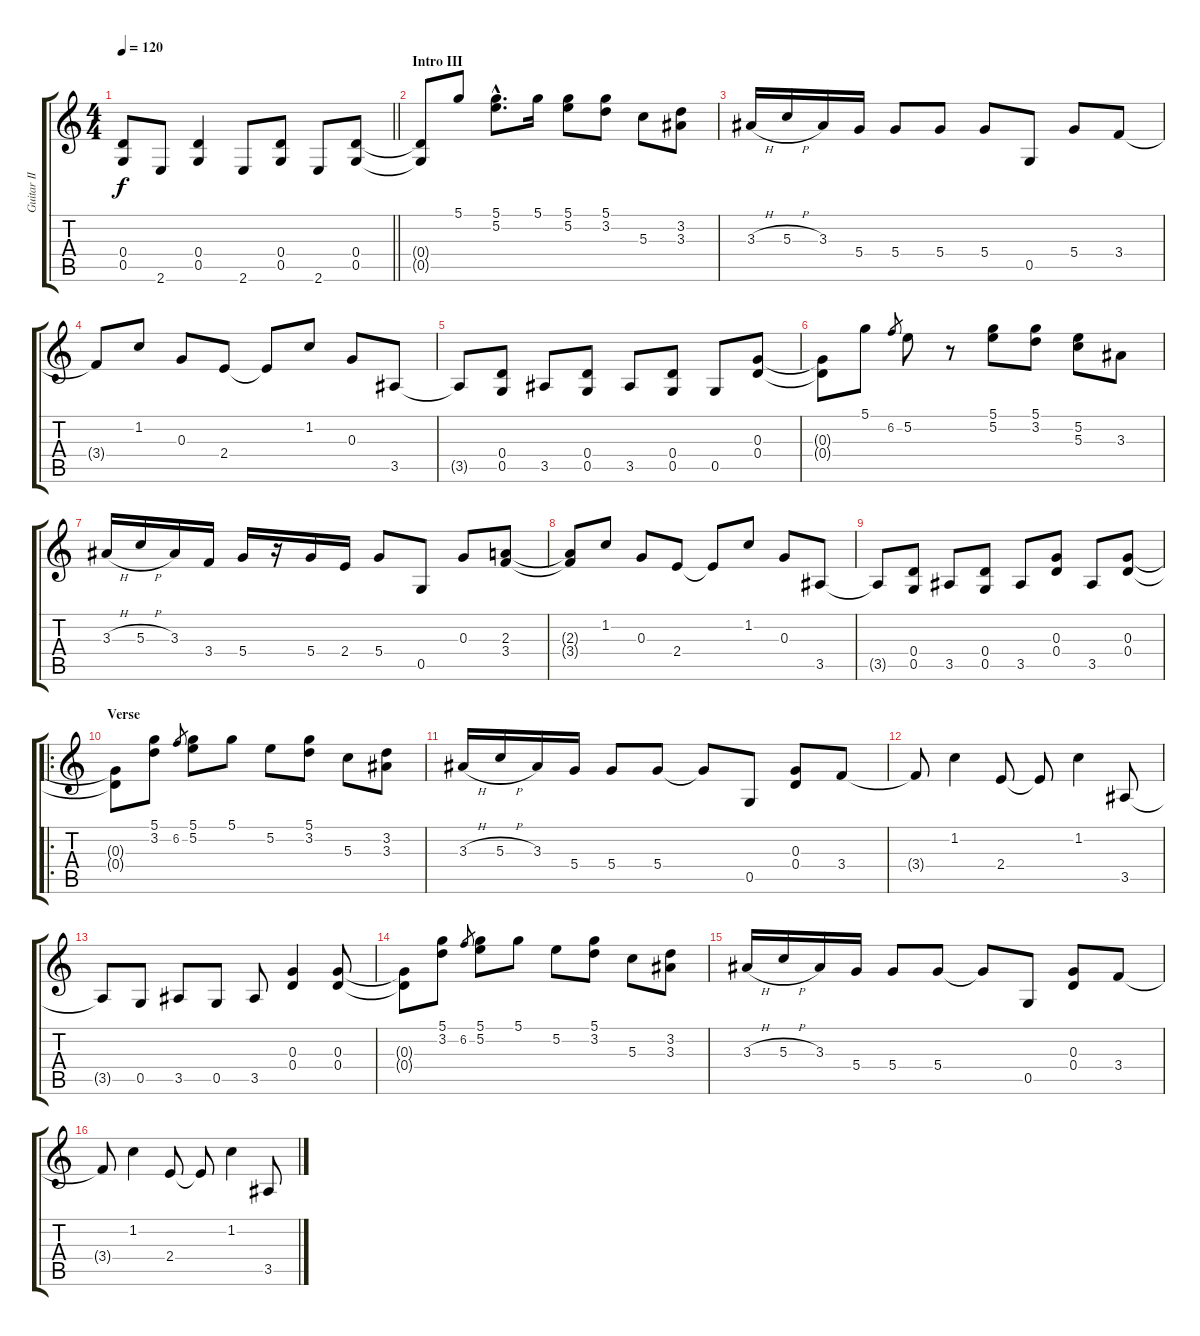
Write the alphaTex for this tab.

\track ("Guitar II" "Guitar II") {instrument distortionguitar}
\staff {score tabs}
\tuning (D4 B3 G3 D3 G2 D2) {hide}
\ts (4 4)
\tempo 120
\clef g2
\barLineRight lightlight
\ks c
(0.4 0.5).8{dy f} 2.6.8 (0.4 0.5).4 2.6.8 (0.4 0.5).8 2.6.8 (0.4 0.5).8 |
\section ("" "Intro III")
(0.4{t} 0.5{t}).8 5.1.8 (5.1{hac} 5.2{hac}).8{d} 5.1.16 (5.1 5.2).8 (5.1 3.2).8 5.3.8 (3.2 3.3).8 |
3.3{h}.16 5.3{h}.16 3.3.16 5.4.16 5.4.8 5.4.8 5.4.8 0.5.8 5.4.8 3.4.8 |
3.4{t}.8 1.2.8 0.3.8 2.4.8 2.4{t}.8 1.2.8 0.3.8 3.5.8 |
3.5{t}.8 (0.4 0.5).8 3.5.8 (0.4 0.5).8 3.5.8 (0.4 0.5).8 0.5.8 (0.3 0.4).8 |
(0.3{t} 0.4{t}).8 5.1.8 6.2.8{gr} 5.2.8 r.8 (5.1 5.2).8 (5.1 3.2).8 (5.2 5.3).8 3.3.8 |
3.3{h}.16 5.3{h}.16 3.3.16 3.4.16 5.4.16 r.16 5.4.16 2.4.16 5.4.8 0.5.8 0.3.8 (2.3 3.4).8 |
(2.3{t} 3.4{t}).8 1.2.8 0.3.8 2.4.8 2.4{t}.8 1.2.8 0.3.8 3.5.8 |
3.5{t}.8 (0.4 0.5).8 3.5.8 (0.4 0.5).8 3.5.8 (0.3 0.4).8 3.5.8 (0.3 0.4).8 |
\ro
\section ("" "Verse")
(0.3{t} 0.4{t}).8 (5.1 3.2).8 6.2.8{gr} (5.1 5.2).8 5.1.8 5.2.8 (5.1 3.2).8 5.3.8 (3.2 3.3).8 |
3.3{h}.16 5.3{h}.16 3.3.16 5.4.16 5.4.8 5.4.8 5.4{t}.8 0.5.8 (0.3 0.4).8 3.4.8 |
3.4{t}.8 1.2.4 2.4.8 2.4{t}.8 1.2.4 3.5.8 |
3.5{t}.8 0.5.8 3.5.8 0.5.8 3.5.8 (0.3 0.4).4 (0.3 0.4).8 |
(0.3{t} 0.4{t}).8 (5.1 3.2).8 6.2.8{gr} (5.1 5.2).8 5.1.8 5.2.8 (5.1 3.2).8 5.3.8 (3.2 3.3).8 |
3.3{h}.16 5.3{h}.16 3.3.16 5.4.16 5.4.8 5.4.8 5.4{t}.8 0.5.8 (0.3 0.4).8 3.4.8 |
3.4{t}.8 1.2.4 2.4.8 2.4{t}.8 1.2.4 3.5.8
